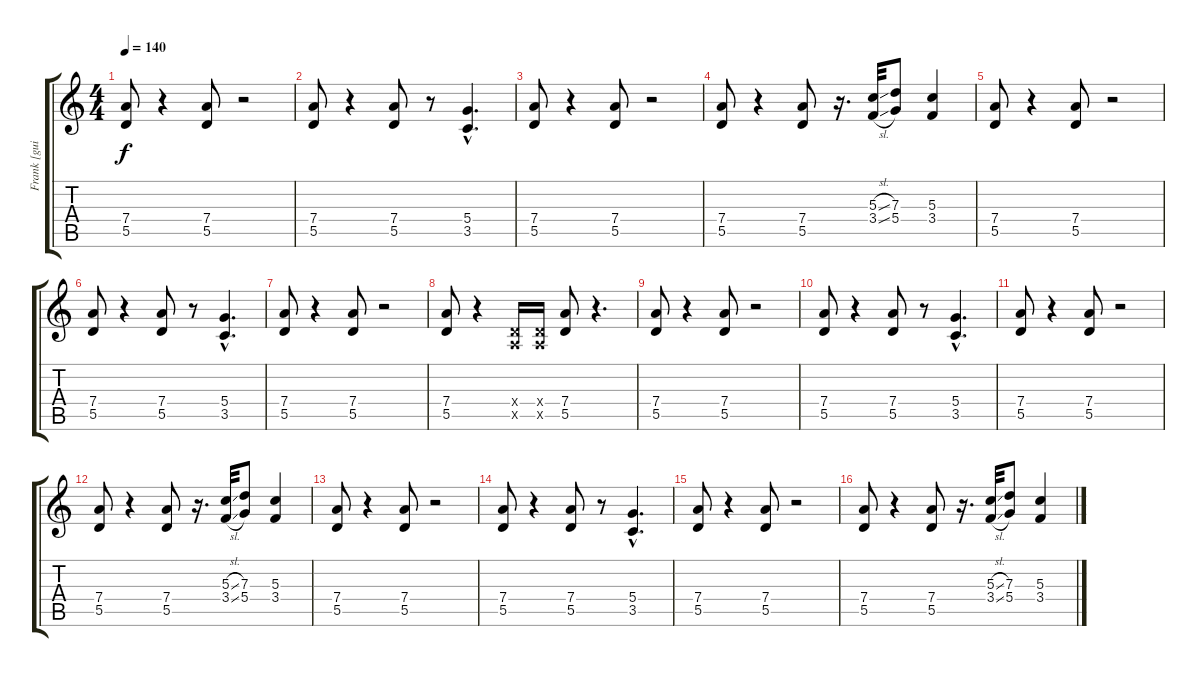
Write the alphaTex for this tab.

\track ("Frank [guitarra]" "Frank [gui") {instrument overdrivenguitar}
\staff {score tabs}
\tuning (E4 B3 G3 D3 A2 E2) {hide}
\ts (4 4)
\tempo 140
\clef g2
\ks c
(7.4 5.5).8{dy f instrument overdrivenguitar} r.4 (7.4 5.5).8 r.2 |
(7.4 5.5).8 r.4 (7.4 5.5).8 r.8 (5.4{hac} 3.5{hac}).4{d} |
(7.4 5.5).8 r.4 (7.4 5.5).8 r.2 |
(7.4 5.5).8 r.4 (7.4 5.5).8 r.16{d} (5.3{sl} 3.4{sl}).32 (7.3 5.4).8 (5.3 3.4).4 |
(7.4 5.5).8 r.4 (7.4 5.5).8 r.2 |
(7.4 5.5).8 r.4 (7.4 5.5).8 r.8 (5.4{hac} 3.5{hac}).4{d} |
(7.4 5.5).8 r.4 (7.4 5.5).8 r.2 |
(7.4 5.5).8 r.4 (0.4{x} 0.5{x}).16 (0.4{x} 0.5{x}).16 (7.4 5.5).8 r.4{d} |
(7.4 5.5).8{instrument overdrivenguitar} r.4 (7.4 5.5).8 r.2 |
(7.4 5.5).8 r.4 (7.4 5.5).8 r.8 (5.4{hac} 3.5{hac}).4{d} |
(7.4 5.5).8 r.4 (7.4 5.5).8 r.2 |
(7.4 5.5).8 r.4 (7.4 5.5).8 r.16{d} (5.3{sl} 3.4{sl}).32 (7.3 5.4).8 (5.3 3.4).4 |
(7.4 5.5).8 r.4 (7.4 5.5).8 r.2 |
(7.4 5.5).8 r.4 (7.4 5.5).8 r.8 (5.4{hac} 3.5{hac}).4{d} |
(7.4 5.5).8 r.4 (7.4 5.5).8 r.2 |
(7.4 5.5).8 r.4 (7.4 5.5).8 r.16{d} (5.3{sl} 3.4{sl}).32 (7.3 5.4).8 (5.3 3.4).4
